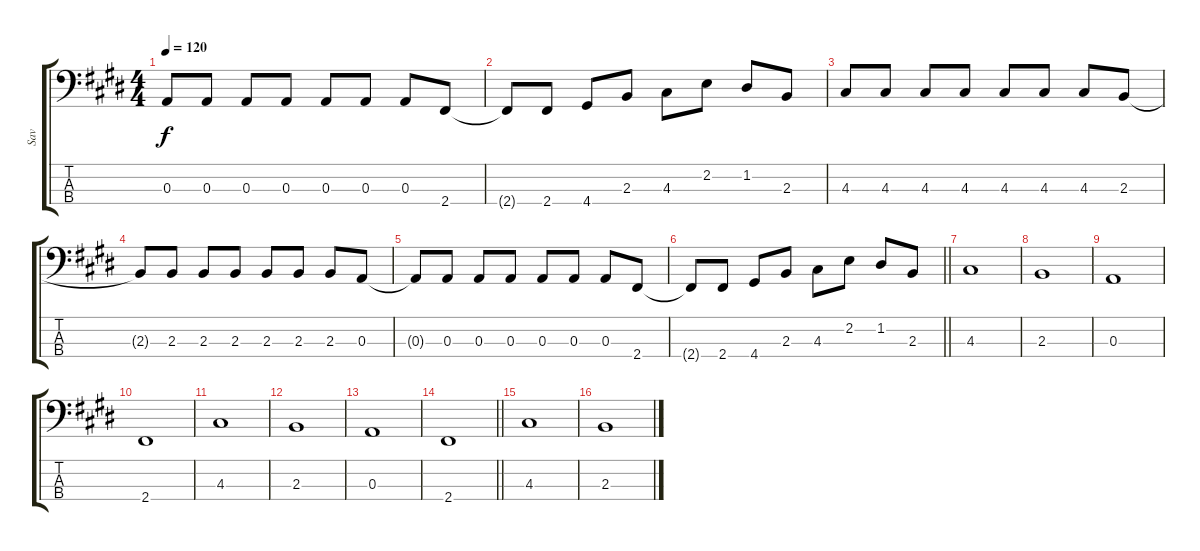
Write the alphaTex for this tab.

\track ("Sav" "Sav") {instrument electricbassfinger}
\staff {score tabs}
\tuning (G2 D2 A1 E1) {hide}
\ts (4 4)
\tempo 120
\clef f4
\ks c#minor
0.3{t}.8{dy f} 0.3.8 0.3.8 0.3.8 0.3.8 0.3.8 0.3.8 2.4.8 |
2.4{t}.8 2.4.8 4.4.8 2.3.8 4.3.8 2.2.8 1.2.8 2.3.8 |
4.3.8 4.3.8 4.3.8 4.3.8 4.3.8 4.3.8 4.3.8 2.3.8 |
2.3{t}.8 2.3.8 2.3.8 2.3.8 2.3.8 2.3.8 2.3.8 0.3.8 |
0.3{t}.8 0.3.8 0.3.8 0.3.8 0.3.8 0.3.8 0.3.8 2.4.8 |
\barLineRight lightlight
2.4{t}.8 2.4.8 4.4.8 2.3.8 4.3.8 2.2.8 1.2.8 2.3.8 |
4.3.1 |
2.3.1 |
0.3.1 |
2.4.1 |
4.3.1 |
2.3.1 |
0.3.1 |
\barLineRight lightlight
2.4.1 |
4.3.1 |
2.3.1
